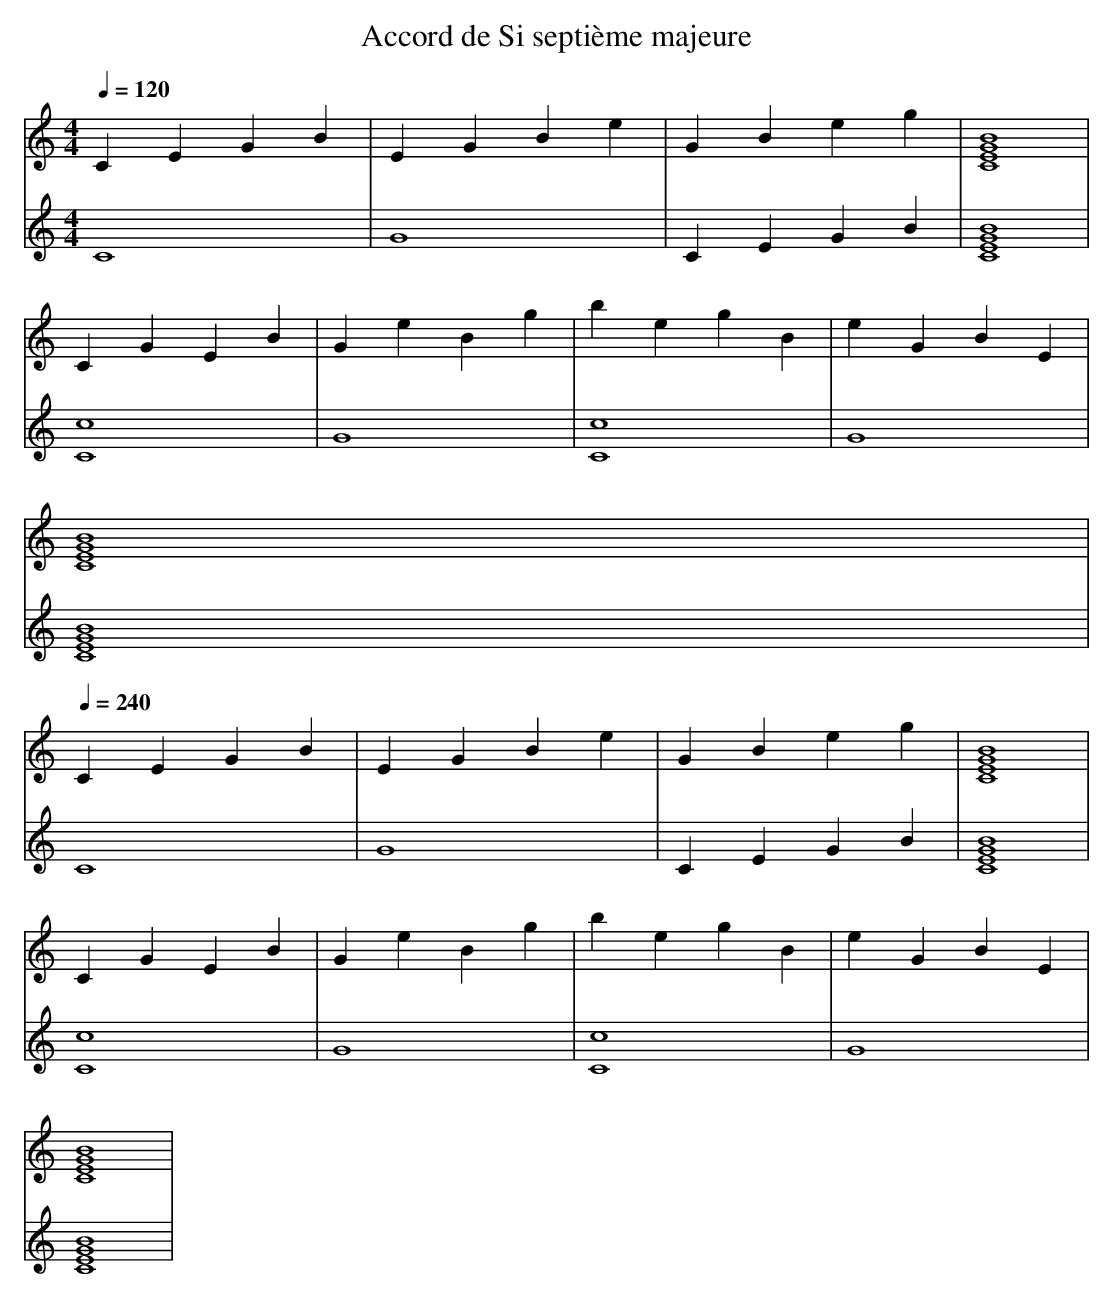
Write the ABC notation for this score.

X:1
T:Accord de Si septième majeure
M: 4/4
L: 1/4
Q:1/4=120
K:C
V:1
C E G B | E G B e | G B e g | [C4 E4 G4 B4] |
C G E B | G e B g | b e g B | e G B E |
[C4 E4 G4 B4] |
Q:1/4=240
C E G B | E G B e | G B e g | [C4 E4 G4 B4] |
C G E B | G e B g | b e g B | e G B E |
[C4 E4 G4 B4] |
V:2
C4 | G4 | C E G B | [C4 E4 G4 B4] |
[C4 c4] | G4 | [C4 c4] | G4 |
[C4 E4 G4 B4] |
Q:1/4=240
C4 | G4 | C E G B | [C4 E4 G4 B4] |
[C4 c4] | G4 | [C4 c4] | G4 |
[C4 E4 G4 B4] |
